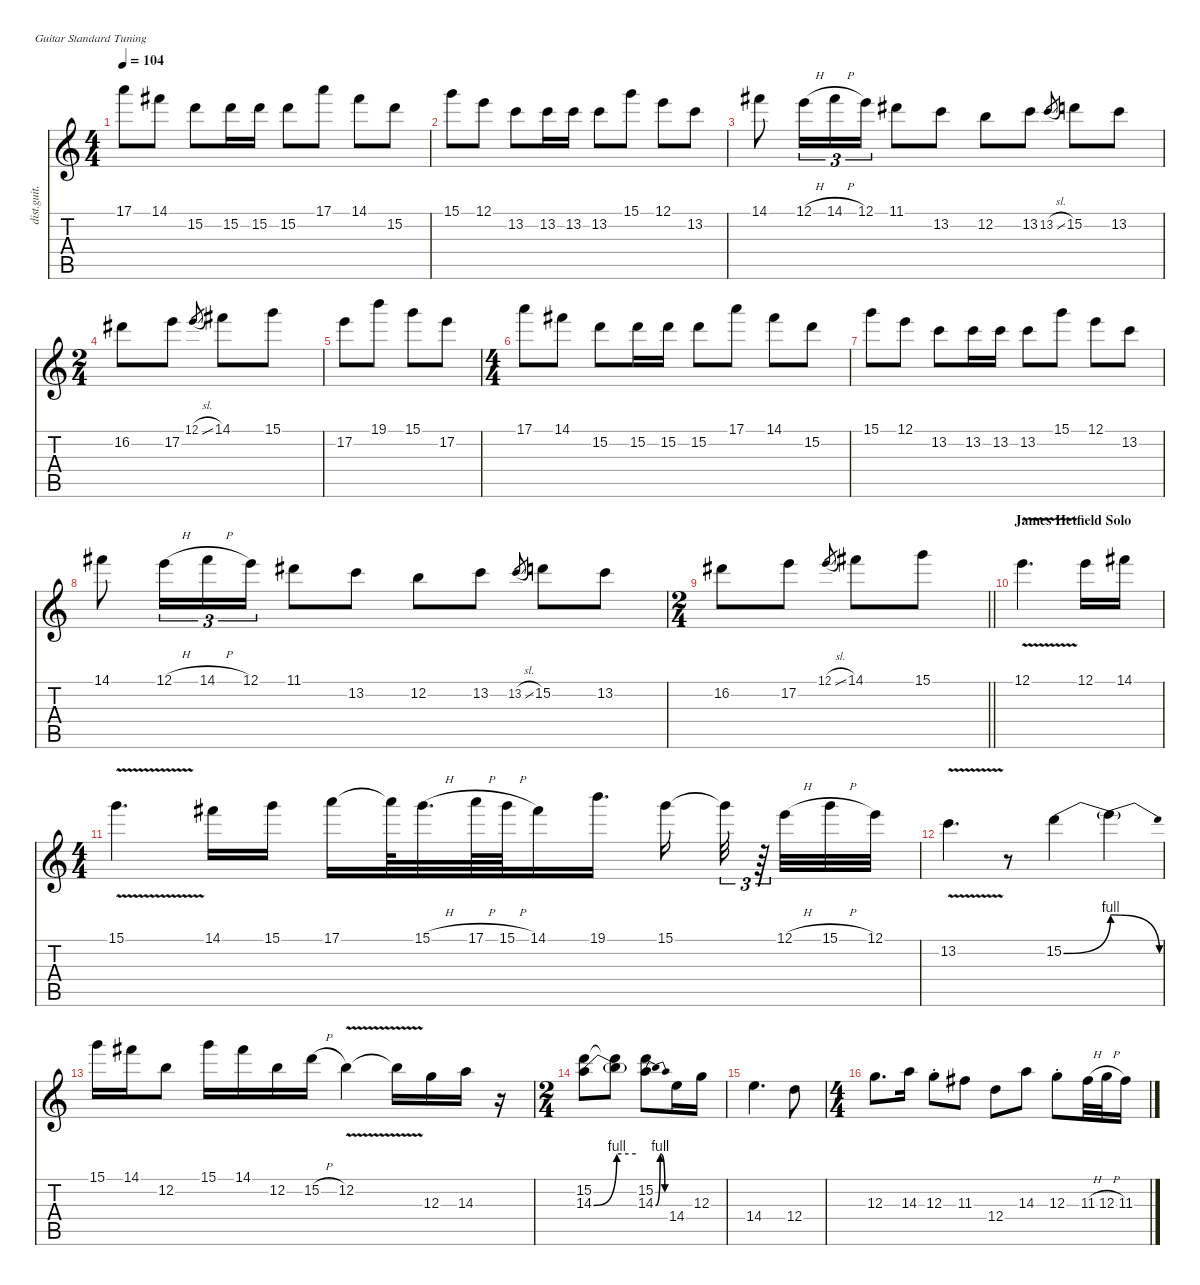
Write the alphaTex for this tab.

\defaultSystemsLayout 4
\hideDynamics
\bracketExtendMode nobrackets
\otherSystemsTrackNameOrientation horizontal
\track ("James Hetfield" "dist.guit.") {instrument distortionguitar}
\staff {score tabs}
\tuning (E4 B3 G3 D3 A2 E2)
\ts (4 4)
\beaming (8 2 2 2 2)
\tempo 104
\clef g2
\ks c
17.1.8{dy f} 14.1{acc #}.8 15.2.8 15.2.16 15.2.16 15.2.8 17.1.8 14.1{acc #}.8 15.2.8 |
15.1.8 12.1.8 13.2.8 13.2.16 13.2.16 13.2.8 15.1.8 12.1.8 13.2.8 |
14.1{acc #}.8 12.1{h}.16{tu (3 2)} 14.1{h acc #}.16{tu (3 2)} 12.1.16{tu (3 2)} 11.1{acc #}.8 13.2.8 12.2.8 13.2.8 13.2{sl}.8{gr dy mf} 15.2.8{dy f} 13.2.8 |
\ts (2 4)
\beaming (8 2 2 2 2)
16.2{acc #}.8 17.2.8 12.1{sl}.8{gr dy mf} 14.1{acc #}.8{dy f} 15.1.8 |
17.2.8 19.1.8 15.1.8 17.2.8 |
\ts (4 4)
\beaming (8 2 2 2 2)
17.1.8 14.1{acc #}.8 15.2.8 15.2.16 15.2.16 15.2.8 17.1.8 14.1{acc #}.8 15.2.8 |
15.1.8 12.1.8 13.2.8 13.2.16 13.2.16 13.2.8 15.1.8 12.1.8 13.2.8 |
14.1{acc #}.8 12.1{h}.16{tu (3 2)} 14.1{h acc #}.16{tu (3 2)} 12.1.16{tu (3 2)} 11.1{acc #}.8 13.2.8 12.2.8 13.2.8 13.2{sl}.8{gr dy mf} 15.2.8{dy f} 13.2.8 |
\ts (2 4)
\beaming (8 2 2 2 2)
\barLineRight lightlight
16.2{acc #}.8 17.2.8 12.1{sl}.8{gr dy mf} 14.1{acc #}.8{dy f} 15.1.8 |
\section ("" "James Hetfield Solo")
12.1{v}.4{d dy ff} 12.1.16{dy f} 14.1{acc #}.16 |
\ts (4 4)
\beaming (8 2 2 2 2)
15.1{v}.4{d} 14.1{acc #}.16 15.1.16 17.1.16 17.1{t}.64 15.1{h}.32{d dy mf} 17.1{h}.64{dy f} 15.1{h}.64 14.1{acc #}.16 19.1.16{d} 15.1.16{dy mf} 15.1{t}.32{tu (3 2) dy f} r.64{tu (3 2)} 12.1{h}.32 15.1{h}.32 12.1.32 |
13.2{v}.4{d} r.8 15.2{be (bend 0 0 60 4)}.4 15.2{be (release 0 4 45 0) t}.4 |
15.1.16 14.1{acc #}.16 12.2.8 15.1.16 14.1{acc #}.16 12.2.16 15.2{h}.16 12.2{v}.4 12.2{v t}.16 12.3.16 14.3.16 r.16 |
\ts (2 4)
\beaming (8 2 2 2 2)
(15.2 14.3{be (bend 0 0 60 4)}).8{dy mp} (15.2{t} 14.3{be (hold 0 4 60 4) t}).8{dy f} (15.2 14.3{be (bendrelease 0 0 15 4 30 4 45 0)}).8{dy mp} 14.4.16{dy f} 12.3.16 |
14.4.4{d} 12.4.8 |
\ts (4 4)
\beaming (8 2 2 2 2)
12.3.8{d} 14.3.16 12.3{st}.8 11.3{acc #}.8 12.4.8 14.3.8 12.3{st}.8 11.3{h acc #}.32 12.3{h}.32 11.3{acc #}.16
